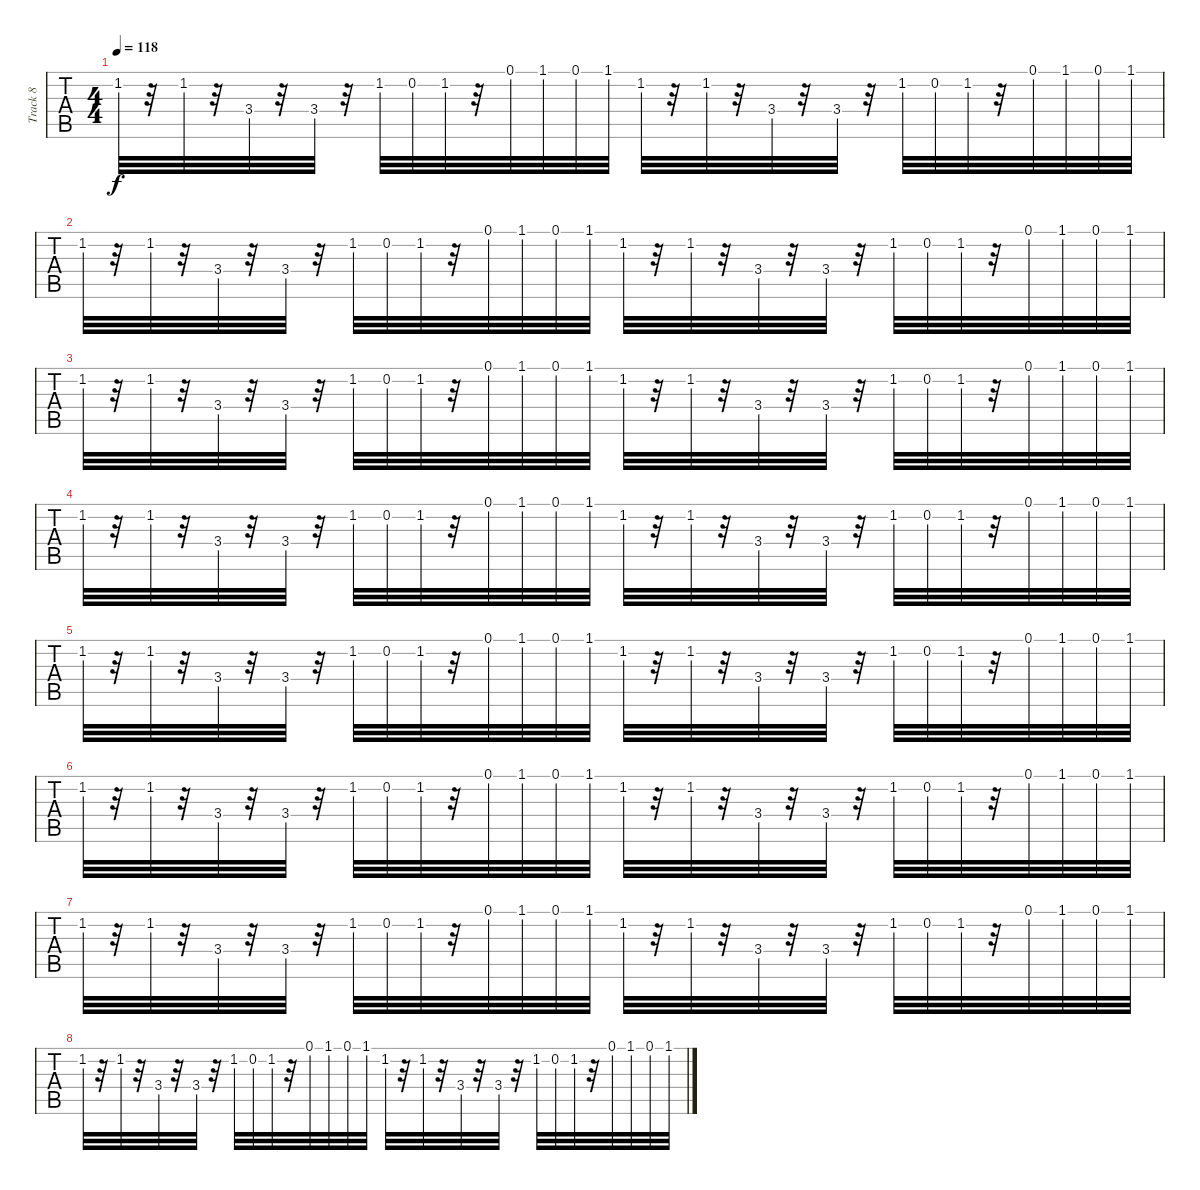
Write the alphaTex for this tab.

\track ("Track 8" "Track 8") {instrument flute}
\staff {tabs}
\tuning (E4 B3 G3 D3 A2 E2) {hide}
\ts (4 4)
\tempo 118
\clef g2
\ks c
1.2.32{dy f} r.32 1.2.32 r.32 3.4.32 r.32 3.4.32 r.32 1.2.32 0.2.32 1.2.32 r.32 0.1.32 1.1.32 0.1.32 1.1.32 1.2.32 r.32 1.2.32 r.32 3.4.32 r.32 3.4.32 r.32 1.2.32 0.2.32 1.2.32 r.32 0.1.32 1.1.32 0.1.32 1.1.32 |
1.2.32 r.32 1.2.32 r.32 3.4.32 r.32 3.4.32 r.32 1.2.32 0.2.32 1.2.32 r.32 0.1.32 1.1.32 0.1.32 1.1.32 1.2.32 r.32 1.2.32 r.32 3.4.32 r.32 3.4.32 r.32 1.2.32 0.2.32 1.2.32 r.32 0.1.32 1.1.32 0.1.32 1.1.32 |
1.2.32 r.32 1.2.32 r.32 3.4.32 r.32 3.4.32 r.32 1.2.32 0.2.32 1.2.32 r.32 0.1.32 1.1.32 0.1.32 1.1.32 1.2.32 r.32 1.2.32 r.32 3.4.32 r.32 3.4.32 r.32 1.2.32 0.2.32 1.2.32 r.32 0.1.32 1.1.32 0.1.32 1.1.32 |
1.2.32 r.32 1.2.32 r.32 3.4.32 r.32 3.4.32 r.32 1.2.32 0.2.32 1.2.32 r.32 0.1.32 1.1.32 0.1.32 1.1.32 1.2.32 r.32 1.2.32 r.32 3.4.32 r.32 3.4.32 r.32 1.2.32 0.2.32 1.2.32 r.32 0.1.32 1.1.32 0.1.32 1.1.32 |
1.2.32 r.32 1.2.32 r.32 3.4.32 r.32 3.4.32 r.32 1.2.32 0.2.32 1.2.32 r.32 0.1.32 1.1.32 0.1.32 1.1.32 1.2.32 r.32 1.2.32 r.32 3.4.32 r.32 3.4.32 r.32 1.2.32 0.2.32 1.2.32 r.32 0.1.32 1.1.32 0.1.32 1.1.32 |
1.2.32 r.32 1.2.32 r.32 3.4.32 r.32 3.4.32 r.32 1.2.32 0.2.32 1.2.32 r.32 0.1.32 1.1.32 0.1.32 1.1.32 1.2.32 r.32 1.2.32 r.32 3.4.32 r.32 3.4.32 r.32 1.2.32 0.2.32 1.2.32 r.32 0.1.32 1.1.32 0.1.32 1.1.32 |
1.2.32 r.32 1.2.32 r.32 3.4.32 r.32 3.4.32 r.32 1.2.32 0.2.32 1.2.32 r.32 0.1.32 1.1.32 0.1.32 1.1.32 1.2.32 r.32 1.2.32 r.32 3.4.32 r.32 3.4.32 r.32 1.2.32 0.2.32 1.2.32 r.32 0.1.32 1.1.32 0.1.32 1.1.32 |
1.2.32 r.32 1.2.32 r.32 3.4.32 r.32 3.4.32 r.32 1.2.32 0.2.32 1.2.32 r.32 0.1.32 1.1.32 0.1.32 1.1.32 1.2.32 r.32 1.2.32 r.32 3.4.32 r.32 3.4.32 r.32 1.2.32 0.2.32 1.2.32 r.32 0.1.32 1.1.32 0.1.32 1.1.32
